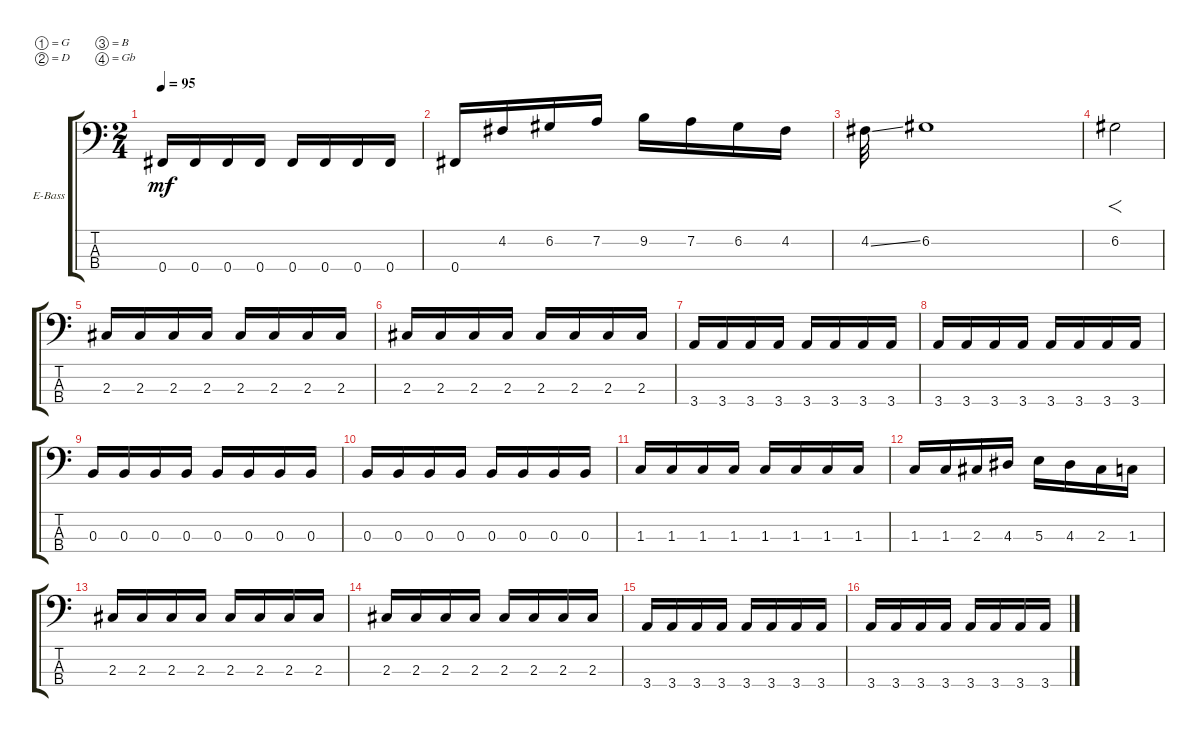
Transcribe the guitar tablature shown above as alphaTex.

\bracketExtendMode groupsimilarinstruments
\firstSystemTrackNameOrientation horizontal
\otherSystemsTrackNameOrientation horizontal
\track ("Electric Bass" "E-Bass") {instrument electricbassfinger}
\staff {score tabs}
\tuning (G2 D2 B1 Gb1)
\ts (2 4)
\tempo 95
\clef f4
\ks c
0.4.16{dy mf} 0.4.16 0.4.16 0.4.16 0.4.16 0.4.16 0.4.16 0.4.16 |
0.4.16 4.2.16 6.2.16 7.2.16 9.2.16 7.2.16 6.2.16 4.2.16 |
4.2{ss}.32 6.2.1 |
6.2.2{f} |
2.3.16 2.3.16 2.3.16 2.3.16 2.3.16 2.3.16 2.3.16 2.3.16 |
2.3.16 2.3.16 2.3.16 2.3.16 2.3.16 2.3.16 2.3.16 2.3.16 |
3.4.16 3.4.16 3.4.16 3.4.16 3.4.16 3.4.16 3.4.16 3.4.16 |
3.4.16 3.4.16 3.4.16 3.4.16 3.4.16 3.4.16 3.4.16 3.4.16 |
0.3.16 0.3.16 0.3.16 0.3.16 0.3.16 0.3.16 0.3.16 0.3.16 |
0.3.16 0.3.16 0.3.16 0.3.16 0.3.16 0.3.16 0.3.16 0.3.16 |
1.3.16 1.3.16 1.3.16 1.3.16 1.3.16 1.3.16 1.3.16 1.3.16 |
1.3.16 1.3.16 2.3.16 4.3.16 5.3.16 4.3.16 2.3.16 1.3.16 |
2.3.16 2.3.16 2.3.16 2.3.16 2.3.16 2.3.16 2.3.16 2.3.16 |
2.3.16 2.3.16 2.3.16 2.3.16 2.3.16 2.3.16 2.3.16 2.3.16 |
3.4.16 3.4.16 3.4.16 3.4.16 3.4.16 3.4.16 3.4.16 3.4.16 |
3.4.16 3.4.16 3.4.16 3.4.16 3.4.16 3.4.16 3.4.16 3.4.16
